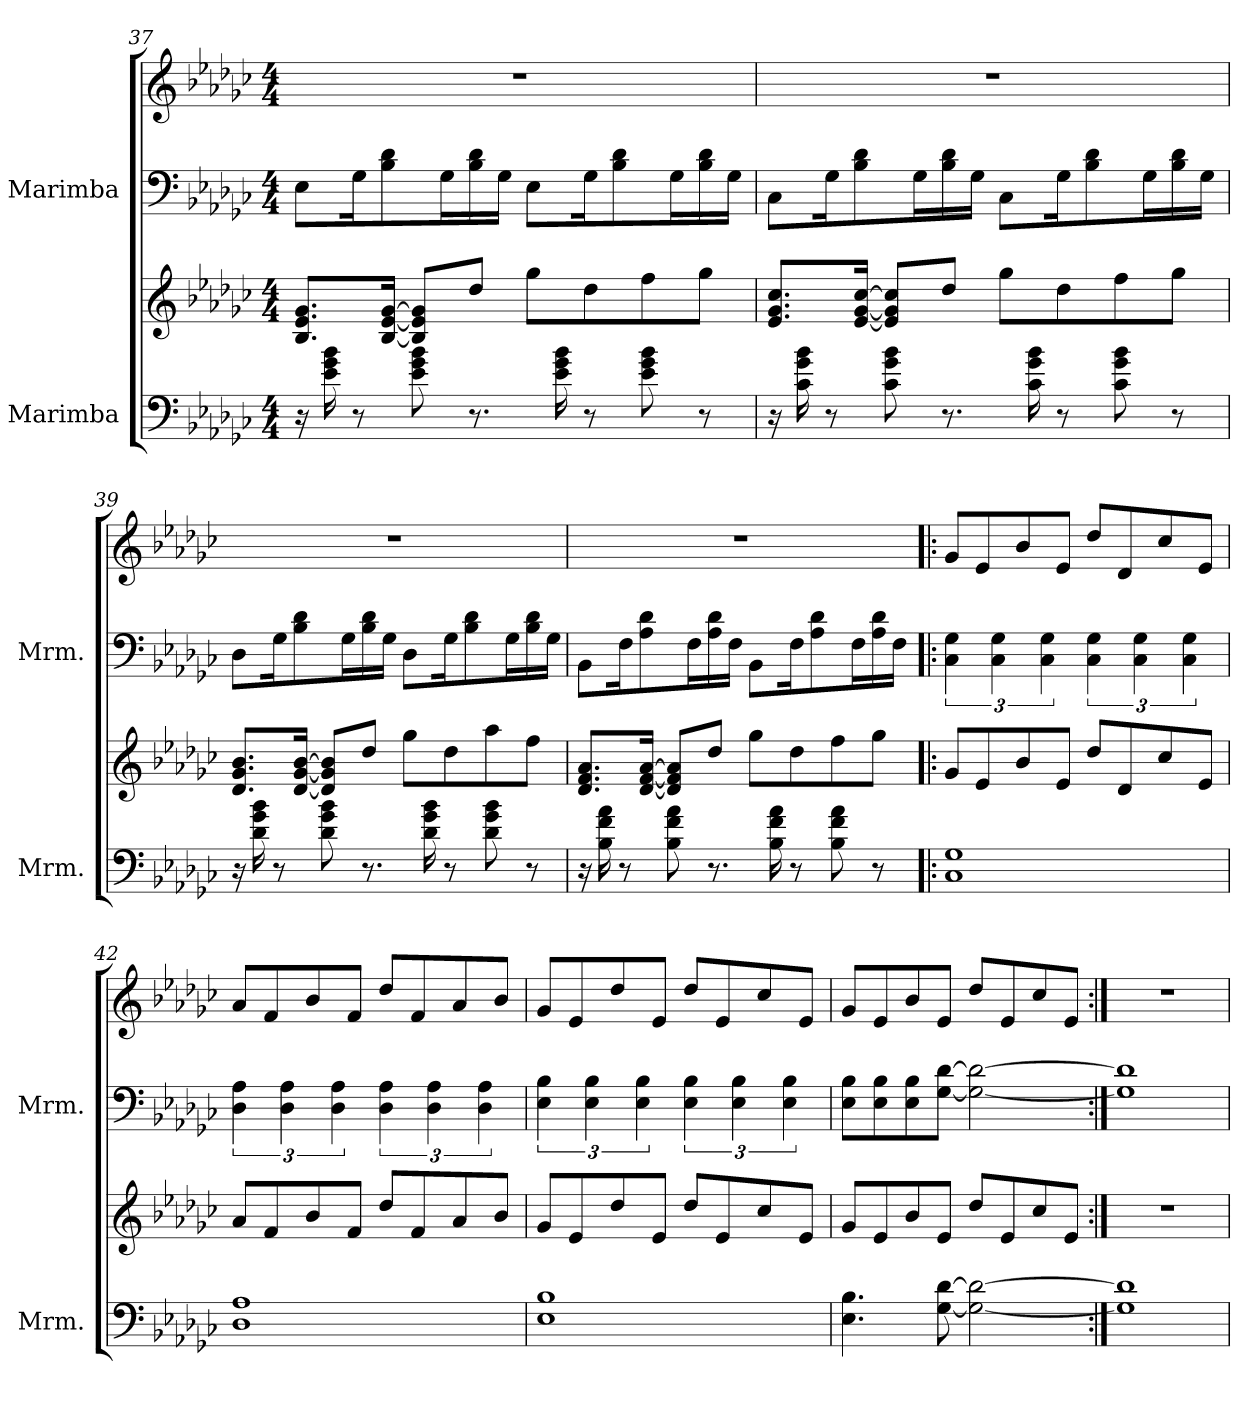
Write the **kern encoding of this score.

**kern	**kern	**kern	**kern
*part2	*part2	*part1	*part1
*staff4	*staff3	*staff2	*staff1
*I"Marimba	*	*I"Marimba	*
*I'Mrm.	*	*I'Mrm.	*
!!LO:LB:g=z
*clefF4	*clefG2	*clefF4	*clefG2
*k[b-e-a-d-g-c-]	*k[b-e-a-d-g-c-]	*k[b-e-a-d-g-c-]	*k[b-e-a-d-g-c-]
*M4/4	*M4/4	*M4/4	*M4/4
=37	=37	=37	=37
16r	8.B-/ 8.e-/ 8.g-/L	8E-\L	1r
16e-\ 16g-\ 16b-\	.	.	.
8r	.	16G-\K	.
.	[16B-/ [16e-/ [16g-/Jk	8B-\ 8d-\	.
8e-\ 8g-\ 8b-\	8B-/] 8e-/] 8g-/]L	.	.
.	.	16G-\L	.
8.r	8dd-/J	16B-\ 16d-\	.
.	.	16G-\JJ	.
.	8gg-\L	8E-\L	.
16e-\ 16g-\ 16b-\	.	.	.
8r	8dd-\	16G-\K	.
.	.	8B-\ 8d-\	.
8e-\ 8g-\ 8b-\	8ff\	.	.
.	.	16G-\L	.
8r	8gg-\J	16B-\ 16d-\	.
.	.	16G-\JJ	.
=38	=38	=38	=38
16r	8.e-/ 8.g-/ 8.cc-/L	8C-\L	1r
16c-\ 16g-\ 16b-\	.	.	.
8r	.	16G-\K	.
.	[16e-/ [16g-/ [16cc-/Jk	8B-\ 8d-\	.
8c-\ 8g-\ 8b-\	8e-/] 8g-/] 8cc-/]L	.	.
.	.	16G-\L	.
8.r	8dd-/J	16B-\ 16d-\	.
.	.	16G-\JJ	.
.	8gg-\L	8C-\L	.
16c-\ 16g-\ 16b-\	.	.	.
8r	8dd-\	16G-\K	.
.	.	8B-\ 8d-\	.
8c-\ 8g-\ 8b-\	8ff\	.	.
.	.	16G-\L	.
8r	8gg-\J	16B-\ 16d-\	.
.	.	16G-\JJ	.
=39	=39	=39	=39
16r	8.d-/ 8.g-/ 8.b-/L	8D-\L	1r
16d-\ 16g-\ 16b-\	.	.	.
8r	.	16G-\K	.
.	[16d-/ [16g-/ [16b-/Jk	8B-\ 8d-\	.
8d-\ 8g-\ 8b-\	8d-/] 8g-/] 8b-/]L	.	.
.	.	16G-\L	.
8.r	8dd-/J	16B-\ 16d-\	.
.	.	16G-\JJ	.
.	8gg-\L	8D-\L	.
16d-\ 16g-\ 16b-\	.	.	.
8r	8dd-\	16G-\K	.
.	.	8B-\ 8d-\	.
8d-\ 8g-\ 8b-\	8aa-\	.	.
.	.	16G-\L	.
8r	8ff\J	16B-\ 16d-\	.
.	.	16G-\JJ	.
!!LO:LB:g=z
=40	=40	=40	=40
16r	8.d-/ 8.f/ 8.a-/L	8BB-\L	1r
16B-\ 16f\ 16a-\	.	.	.
8r	.	16F\K	.
.	[16d-/ [16f/ [16a-/Jk	8A-\ 8d-\	.
8B-\ 8f\ 8a-\	8d-/] 8f/] 8a-/]L	.	.
.	.	16F\L	.
8.r	8dd-/J	16A-\ 16d-\	.
.	.	16F\JJ	.
.	8gg-\L	8BB-\L	.
16B-\ 16f\ 16a-\	.	.	.
8r	8dd-\	16F\K	.
.	.	8A-\ 8d-\	.
8B-\ 8f\ 8a-\	8ff\	.	.
.	.	16F\L	.
8r	8gg-\J	16A-\ 16d-\	.
.	.	16F\JJ	.
=41!|:	=41!|:	=41!|:	=41!|:
1C- 1G-	8g-/L	6C-\ 6G-\	8g-/L
.	8e-/	.	8e-/
.	.	6C-\ 6G-\	.
.	8b-/	.	8b-/
.	.	6C-\ 6G-\	.
.	8e-/J	.	8e-/J
.	8dd-/L	6C-\ 6G-\	8dd-/L
.	8d-/	.	8d-/
.	.	6C-\ 6G-\	.
.	8cc-/	.	8cc-/
.	.	6C-\ 6G-\	.
.	8e-/J	.	8e-/J
=42	=42	=42	=42
1D- 1A-	8a-/L	6D-\ 6A-\	8a-/L
.	8f/	.	8f/
.	.	6D-\ 6A-\	.
.	8b-/	.	8b-/
.	.	6D-\ 6A-\	.
.	8f/J	.	8f/J
.	8dd-/L	6D-\ 6A-\	8dd-/L
.	8f/	.	8f/
.	.	6D-\ 6A-\	.
.	8a-/	.	8a-/
.	.	6D-\ 6A-\	.
.	8b-/J	.	8b-/J
=43	=43	=43	=43
1E- 1B-	8g-/L	6E-\ 6B-\	8g-/L
.	8e-/	.	8e-/
.	.	6E-\ 6B-\	.
.	8dd-/	.	8dd-/
.	.	6E-\ 6B-\	.
.	8e-/J	.	8e-/J
.	8dd-/L	6E-\ 6B-\	8dd-/L
.	8e-/	.	8e-/
.	.	6E-\ 6B-\	.
.	8cc-/	.	8cc-/
.	.	6E-\ 6B-\	.
.	8e-/J	.	8e-/J
!!LO:PB:g=z
=44	=44	=44	=44
4.E-\ 4.B-\	8g-/L	8E-\ 8B-\L	8g-/L
.	8e-/	8E-\ 8B-\	8e-/
.	8b-/	8E-\ 8B-\	8b-/
[8G-\ [8d-\	8e-/J	[8G-\ [8d-\J	8e-/J
2G-\_ 2d-\_	8dd-/L	2G-\_ 2d-\_	8dd-/L
.	8e-/	.	8e-/
.	8cc-/	.	8cc-/
.	8e-/J	.	8e-/J
=45:|!	=45:|!	=45:|!	=45:|!
1G-] 1d-]	1r	1G-] 1d-]	1r
=	=	=	=
*-	*-	*-	*-
